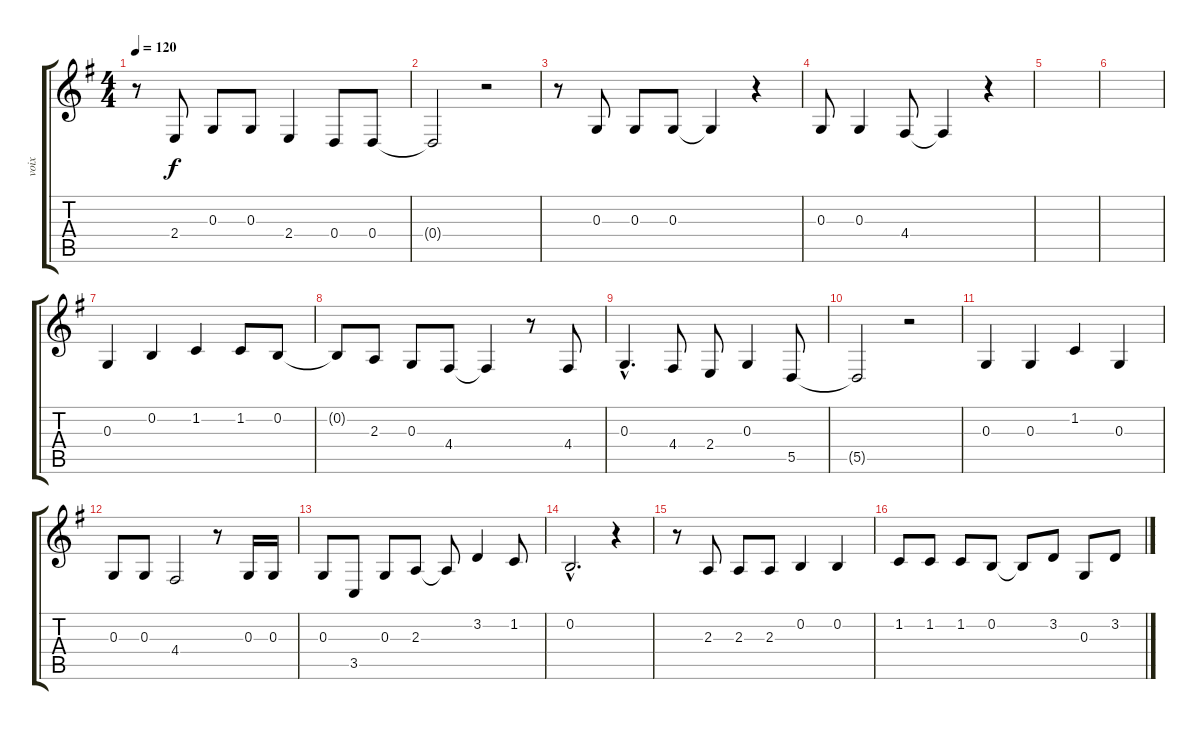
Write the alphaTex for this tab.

\track ("voix" "voix") {instrument lead2sawtooth}
\staff {score tabs}
\tuning (E4 B3 G3 D3 A2 E2) {hide}
\ts (4 4)
\tempo 120
\clef g2
\ks g
r.8{dy f} 2.4.8 0.3.8 0.3.8 2.4.4 0.4.8 0.4.8 |
0.4{t}.2 r.2 |
r.8 0.3.8 0.3.8 0.3.8 0.3{t}.4 r.4 |
0.3.8 0.3.4 4.4.8 4.4{t}.4 r.4 |
|
|
0.3.4 0.2.4 1.2.4 1.2.8 0.2.8 |
0.2{t}.8 2.3.8 0.3.8 4.4.8 4.4{t}.4 r.8 4.4.8 |
0.3{hac}.4{d} 4.4.8 2.4.8 0.3.4 5.5.8 |
5.5{t}.2 r.2 |
0.3.4 0.3.4 1.2.4 0.3.4 |
0.3.8 0.3.8 4.4.2 r.8 0.3.16 0.3.16 |
0.3.8 3.5.8 0.3.8 2.3.8 2.3{t}.8 3.2.4 1.2.8 |
0.2{hac}.2{d} r.4 |
r.8 2.3.8 2.3.8 2.3.8 0.2.4 0.2.4 |
1.2.8 1.2.8 1.2.8 0.2.8 0.2{t}.8 3.2.8 0.3.8 3.2.8
